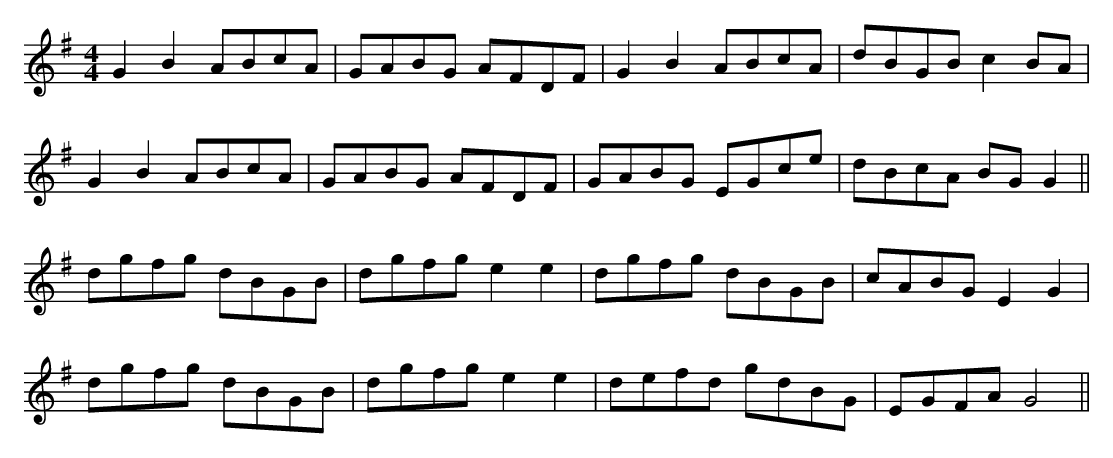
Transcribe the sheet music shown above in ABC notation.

X:1
M:4/4
K:G
G2 B2 ABcA|GABG AFDF|G2 B2 ABcA|dBGB c2 BA|
G2 B2 ABcA|GABG AFDF|GABG EGce|dBcA BG G2||
dgfg dBGB|dgfg e2 e2|dgfg dBGB|cABG E2 G2|
dgfg dBGB|dgfg e2 e2|defd gdBG|EGFA G4||
